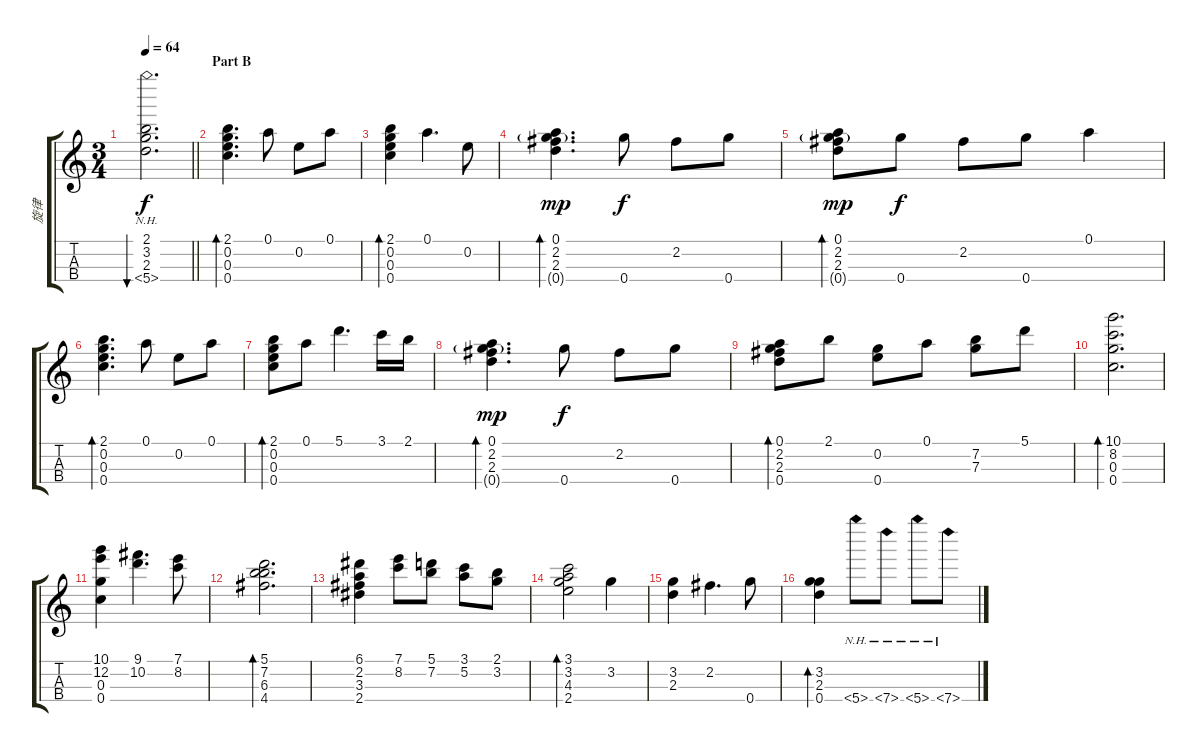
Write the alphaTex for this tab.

\track ("旋律" "旋律") {instrument acousticguitarnylon}
\staff {score tabs}
\tuning (A4 E4 C4 G4) {hide}
\ts (3 4)
\tempo 64
\clef g2
\barLineRight lightlight
\ks c
(2.1 3.2 2.3 5.4{nh}).2{d bu 60 dy f} |
\section ("" "Part B")
(2.1 0.2 0.3 0.4).4{d bd 120} 0.1.8 0.2.8 0.1.8 |
(2.1 0.2 0.3 0.4).4{bd 60} 0.1.4{d} 0.2.8 |
(0.1 2.2 2.3 0.4{g}).4{d bd 120 dy mp} 0.4.8{dy f} 2.2.8 0.4.8 |
(0.1 2.2 2.3 0.4{g}).8{bd 60 dy mp} 0.4.8{dy f} 2.2.8 0.4.8 0.1.4 |
(2.1 0.2 0.3 0.4).4{d bd 120} 0.1.8 0.2.8 0.1.8 |
(2.1 0.2 0.3 0.4).8{bd 60} 0.1.8 5.1.4{d} 3.1.16 2.1.16 |
(0.1 2.2 2.3 0.4{g}).4{d bd 60 dy mp} 0.4.8{dy f} 2.2.8 0.4.8 |
(0.1 2.2 2.3 0.4).8{bd 60} 2.1.8 (0.2 0.4).8 0.1.8 (7.2 7.3).8 5.1.8 |
(10.1 8.2 0.3 0.4).2{d bd 120} |
(10.1 12.2 0.3 0.4).4 (9.1 10.2).4{d} (7.1 8.2).8 |
(5.1 7.2 6.3 4.4).2{d bd 120} |
(6.1 2.2 3.3 2.4).4 (7.1 8.2).8 (5.1 7.2).8 (3.1 5.2).8 (2.1 3.2).8 |
(3.1 3.2 4.3 2.4).2{bd 120} 3.2.4 |
(3.2 2.3).4 2.2.4{d} 0.4.8 |
(3.2 2.3 0.4).4{bd 120} 5.4{nh}.8 7.4{nh}.8 5.4{nh}.8 7.4{nh}.8
